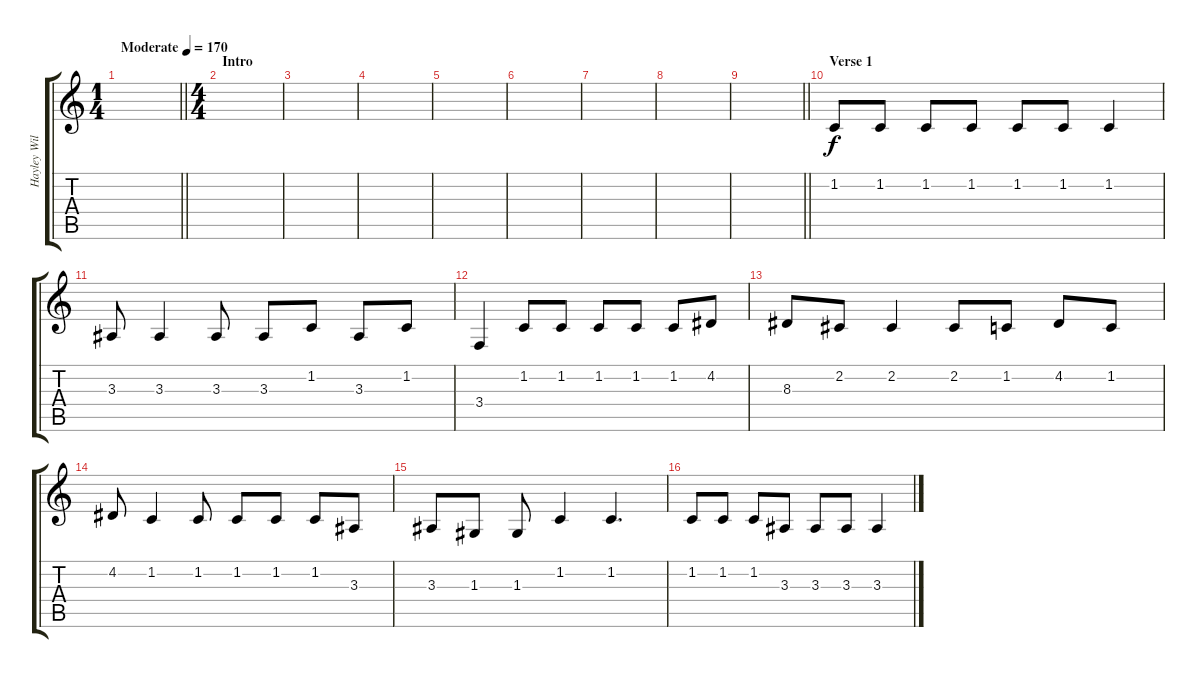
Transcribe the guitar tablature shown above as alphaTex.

\track ("Hayley Williams (Vocals)" "Hayley Wil") {instrument clarinet}
\staff {score tabs}
\tuning (E4 B3 G3 D3 A2 E2) {hide}
\ts (1 4)
\tempo (170 "Moderate")
\clef g2
\barLineRight lightlight
\ks c
|
\ts (4 4)
\section ("" "Intro")
|
|
|
|
|
|
|
\barLineRight lightlight
|
\section ("" "Verse 1")
1.2.8 1.2.8 1.2.8 1.2.8 1.2.8 1.2.8 1.2.4 |
3.3.8 3.3.4 3.3.8 3.3.8 1.2.8 3.3.8 1.2.8 |
3.4.4 1.2.8 1.2.8 1.2.8 1.2.8 1.2.8 4.2.8 |
8.3.8 2.2.8 2.2.4 2.2.8 1.2.8 4.2.8 1.2.8 |
4.2.8 1.2.4 1.2.8 1.2.8 1.2.8 1.2.8 3.3.8 |
3.3.8 1.3.8 1.3.8 1.2.4 1.2.4{d} |
1.2.8 1.2.8 1.2.8 3.3.8 3.3.8 3.3.8 3.3.4
